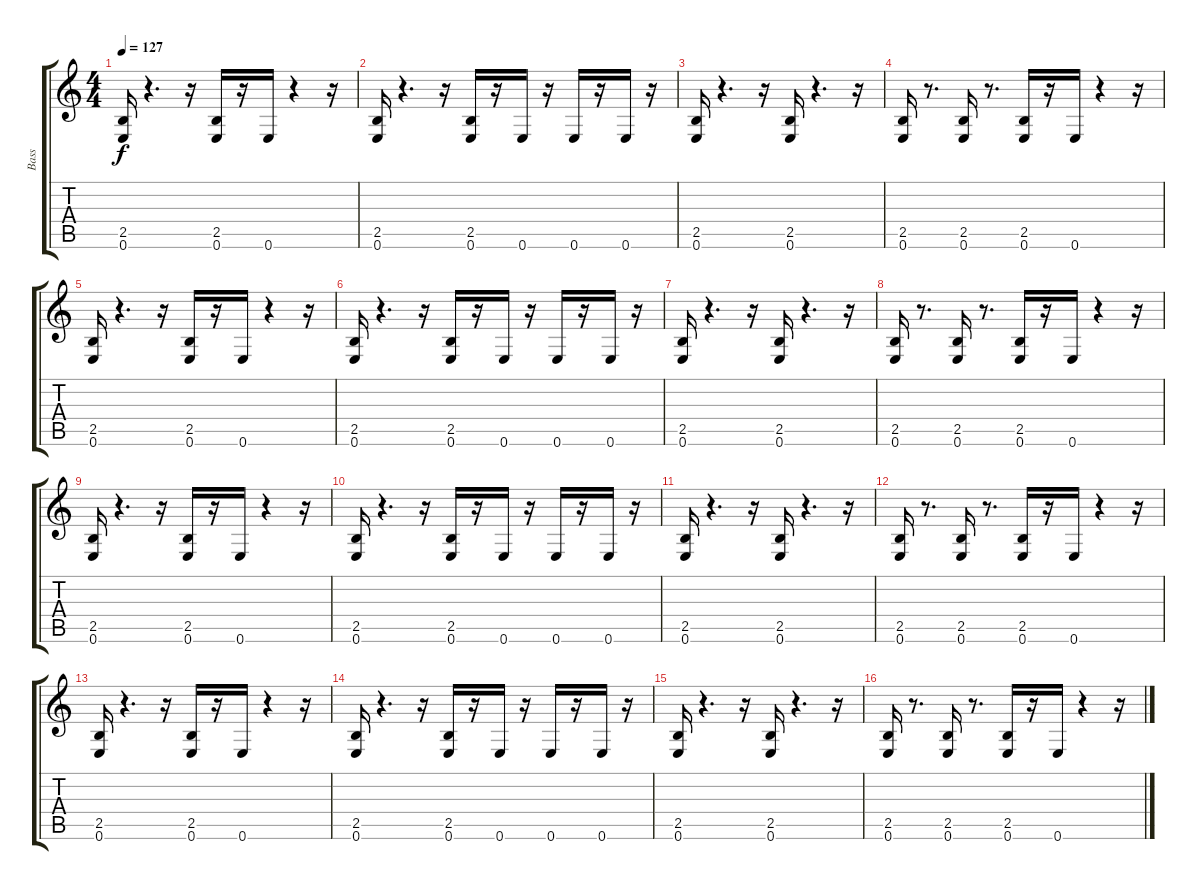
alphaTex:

\track ("Bass" "Bass") {instrument electricbasspick}
\staff {score tabs}
\tuning (E4 B3 G3 D3 A2 E2) {hide}
\ts (4 4)
\tempo 127
\clef g2
\ks c
(2.5 0.6).16{dy f} r.4{d} r.16 (2.5 0.6).16 r.16 0.6.16 r.4 r.16 |
(2.5 0.6).16 r.4{d} r.16 (2.5 0.6).16 r.16 0.6.16 r.16 0.6.16 r.16 0.6.16 r.16 |
(2.5 0.6).16 r.4{d} r.16 (2.5 0.6).16 r.4{d} r.16 |
(2.5 0.6).16 r.8{d} (2.5 0.6).16 r.8{d} (2.5 0.6).16 r.16 0.6.16 r.4 r.16 |
(2.5 0.6).16 r.4{d} r.16 (2.5 0.6).16 r.16 0.6.16 r.4 r.16 |
(2.5 0.6).16 r.4{d} r.16 (2.5 0.6).16 r.16 0.6.16 r.16 0.6.16 r.16 0.6.16 r.16 |
(2.5 0.6).16 r.4{d} r.16 (2.5 0.6).16 r.4{d} r.16 |
(2.5 0.6).16 r.8{d} (2.5 0.6).16 r.8{d} (2.5 0.6).16 r.16 0.6.16 r.4 r.16 |
(2.5 0.6).16 r.4{d} r.16 (2.5 0.6).16 r.16 0.6.16 r.4 r.16 |
(2.5 0.6).16 r.4{d} r.16 (2.5 0.6).16 r.16 0.6.16 r.16 0.6.16 r.16 0.6.16 r.16 |
(2.5 0.6).16 r.4{d} r.16 (2.5 0.6).16 r.4{d} r.16 |
(2.5 0.6).16 r.8{d} (2.5 0.6).16 r.8{d} (2.5 0.6).16 r.16 0.6.16 r.4 r.16 |
(2.5 0.6).16 r.4{d} r.16 (2.5 0.6).16 r.16 0.6.16 r.4 r.16 |
(2.5 0.6).16 r.4{d} r.16 (2.5 0.6).16 r.16 0.6.16 r.16 0.6.16 r.16 0.6.16 r.16 |
(2.5 0.6).16 r.4{d} r.16 (2.5 0.6).16 r.4{d} r.16 |
(2.5 0.6).16 r.8{d} (2.5 0.6).16 r.8{d} (2.5 0.6).16 r.16 0.6.16 r.4 r.16
